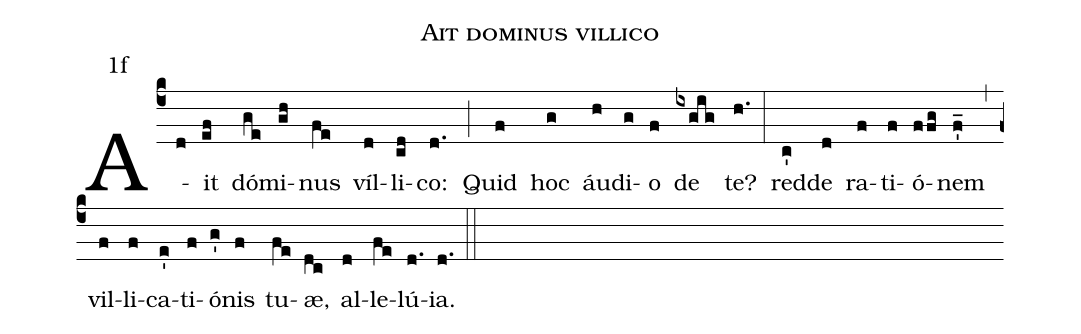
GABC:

name:Ait dominus villico;
office-part:Antiphona;
mode:1;
annotation: 1f;
%%
(c4) A(d)it(ef) dó(ge)mi(gh)nus(fe) víl(d)li(cd)co:(d.) (;) Quid(f) hoc(g) áu(h)di(g)o(f) de(ixgig) te?(h.) (:) red(c')de(d) ra(f)ti(f)ó(ffg)nem(f'_) (,) vil(f)li(f)ca(e')ti(f)ó(g')nis(f) tu(fe)æ,(dc) al(d)le(fe)lú(d.)ia.(d.) (::)
